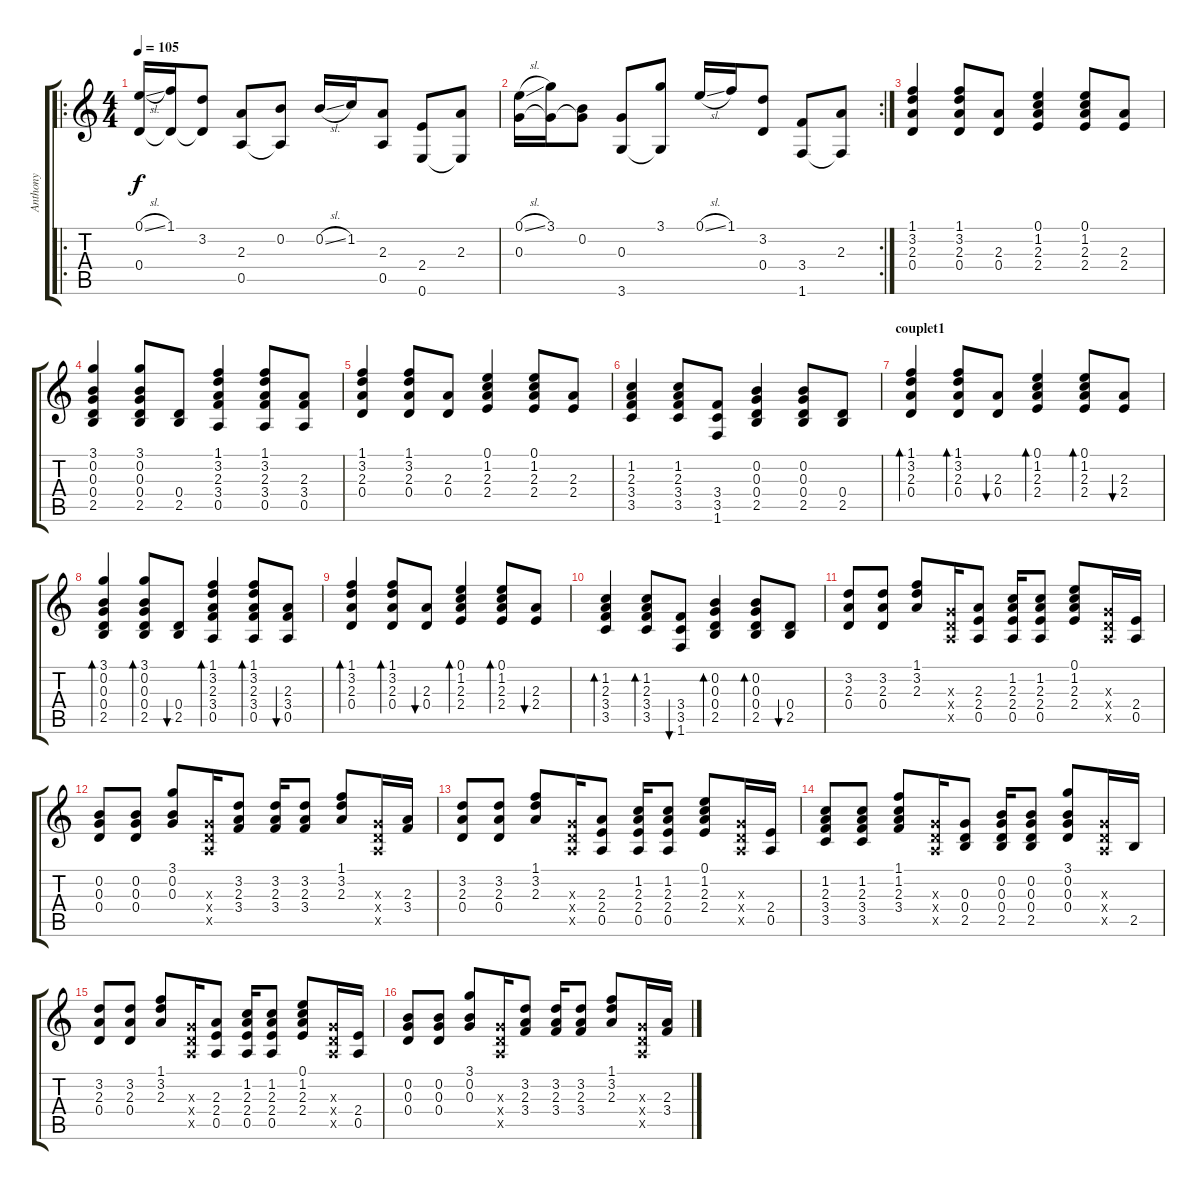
\track ("Anthony" "Anthony") {instrument electricguitarmuted}
\staff {score tabs}
\tuning (E4 B3 G3 D3 A2 E2) {hide}
\ro
\ts (4 4)
\tempo 105
\clef g2
\ks c
(0.1{sl} 0.4).16{dy f instrument electricguitarmuted} (1.1 0.4{t}).16 (3.2 0.4{t}).8 (2.3 0.5).8 (0.2 0.5{t}).8 0.2{sl}.16 1.2.16 (2.3 0.5).8 (2.4 0.6).8 (2.3 0.6{t}).8 |
\rc 2
(0.1{sl} 0.3).16 (3.1 0.3{t}).16 (0.2 0.3{t}).8 (0.3 3.6).8 (3.1 3.6{t}).8 0.1{sl}.16 1.1.16 (3.2 0.4).8 (3.4 1.6).8 (2.3 1.6{t}).8 |
(1.1 3.2 2.3 0.4).4 (1.1 3.2 2.3 0.4).8 (2.3 0.4).8 (0.1 1.2 2.3 2.4).4 (0.1 1.2 2.3 2.4).8 (2.3 2.4).8 |
(3.1 0.2 0.3 0.4 2.5).4 (3.1 0.2 0.3 0.4 2.5).8 (0.4 2.5).8 (1.1 3.2 2.3 3.4 0.5).4 (1.1 3.2 2.3 3.4 0.5).8 (2.3 3.4 0.5).8 |
(1.1 3.2 2.3 0.4).4 (1.1 3.2 2.3 0.4).8 (2.3 0.4).8 (0.1 1.2 2.3 2.4).4 (0.1 1.2 2.3 2.4).8 (2.3 2.4).8 |
(1.2 2.3 3.4 3.5).4 (1.2 2.3 3.4 3.5).8 (3.4 3.5 1.6).8 (0.2 0.3 0.4 2.5).4 (0.2 0.3 0.4 2.5).8 (0.4 2.5).8 |
\section ("" "couplet1")
(1.1 3.2 2.3 0.4).4{bd 60} (1.1 3.2 2.3 0.4).8{bd 60} (2.3 0.4).8{bu 60} (0.1 1.2 2.3 2.4).4{bd 60} (0.1 1.2 2.3 2.4).8{bd 60} (2.3 2.4).8{bu 60} |
(3.1 0.2 0.3 0.4 2.5).4{bd 60} (3.1 0.2 0.3 0.4 2.5).8{bd 60} (0.4 2.5).8{bu 60} (1.1 3.2 2.3 3.4 0.5).4{bd 60} (1.1 3.2 2.3 3.4 0.5).8{bd 60} (2.3 3.4 0.5).8{bu 60} |
(1.1 3.2 2.3 0.4).4{bd 60} (1.1 3.2 2.3 0.4).8{bd 60} (2.3 0.4).8{bu 60} (0.1 1.2 2.3 2.4).4{bd 60} (0.1 1.2 2.3 2.4).8{bd 60} (2.3 2.4).8{bu 60} |
(1.2 2.3 3.4 3.5).4{bd 60} (1.2 2.3 3.4 3.5).8{bd 60} (3.4 3.5 1.6).8{bu 60} (0.2 0.3 0.4 2.5).4{bd 60} (0.2 0.3 0.4 2.5).8{bd 60} (0.4 2.5).8{bu 60} |
(3.2 2.3 0.4).8 (3.2 2.3 0.4).8 (1.1 3.2 2.3).8 (0.3{x} 0.4{x} 0.5{x}).16 (2.3 2.4 0.5).8 (1.2 2.3 2.4 0.5).16 (1.2 2.3 2.4 0.5).8 (0.1 1.2 2.3 2.4).8 (0.3{x} 0.4{x} 0.5{x}).16 (2.4 0.5).16 |
(0.2 0.3 0.4).8 (0.2 0.3 0.4).8 (3.1 0.2 0.3).8 (0.3{x} 0.4{x} 0.5{x}).16 (3.2 2.3 3.4).8 (3.2 2.3 3.4).16 (3.2 2.3 3.4).8 (1.1 3.2 2.3).8 (0.3{x} 0.4{x} 0.5{x}).16 (2.3 3.4).16 |
(3.2 2.3 0.4).8 (3.2 2.3 0.4).8 (1.1 3.2 2.3).8 (0.3{x} 0.4{x} 0.5{x}).16 (2.3 2.4 0.5).8 (1.2 2.3 2.4 0.5).16 (1.2 2.3 2.4 0.5).8 (0.1 1.2 2.3 2.4).8 (0.3{x} 0.4{x} 0.5{x}).16 (2.4 0.5).16 |
(1.2 2.3 3.4 3.5).8 (1.2 2.3 3.4 3.5).8 (1.1 1.2 2.3 3.4).8 (0.3{x} 0.4{x} 0.5{x}).16 (0.3 0.4 2.5).8 (0.2 0.3 0.4 2.5).16 (0.2 0.3 0.4 2.5).8 (3.1 0.2 0.3 0.4).8 (0.3{x} 0.4{x} 0.5{x}).16 2.5.16 |
(3.2 2.3 0.4).8 (3.2 2.3 0.4).8 (1.1 3.2 2.3).8 (0.3{x} 0.4{x} 0.5{x}).16 (2.3 2.4 0.5).8 (1.2 2.3 2.4 0.5).16 (1.2 2.3 2.4 0.5).8 (0.1 1.2 2.3 2.4).8 (0.3{x} 0.4{x} 0.5{x}).16 (2.4 0.5).16 |
(0.2 0.3 0.4).8 (0.2 0.3 0.4).8 (3.1 0.2 0.3).8 (0.3{x} 0.4{x} 0.5{x}).16 (3.2 2.3 3.4).8 (3.2 2.3 3.4).16 (3.2 2.3 3.4).8 (1.1 3.2 2.3).8 (0.3{x} 0.4{x} 0.5{x}).16 (2.3 3.4).16
